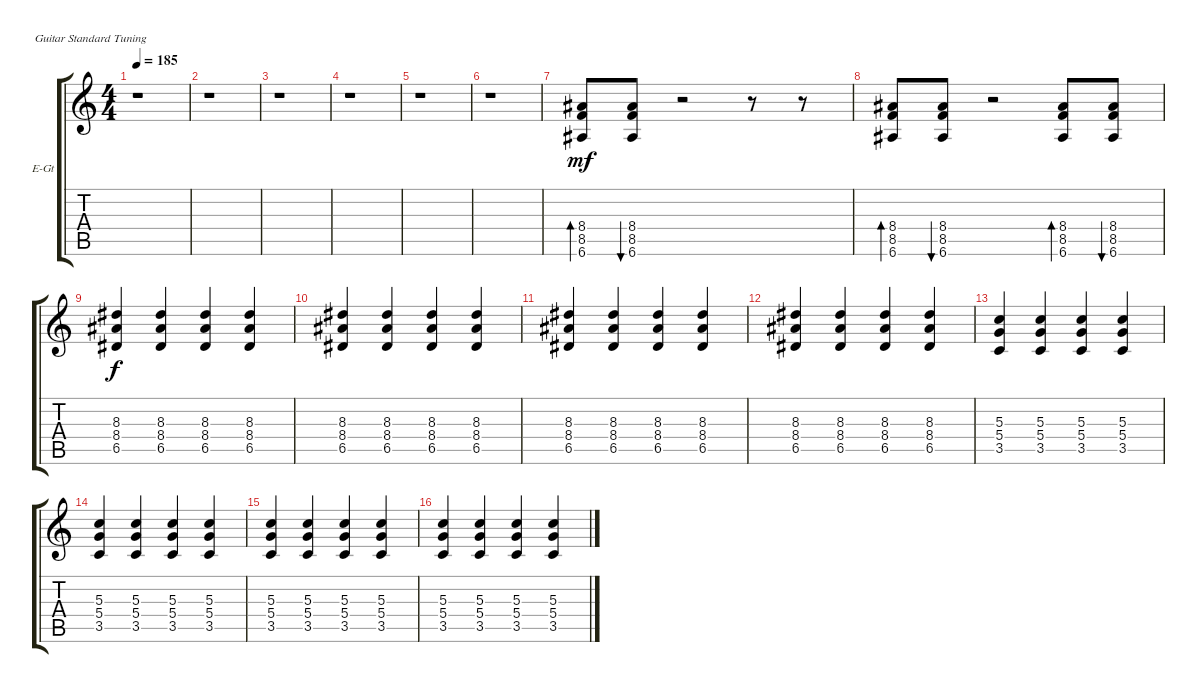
\defaultSystemsLayout 4
\bracketExtendMode groupsimilarinstruments
\firstSystemTrackNameOrientation horizontal
\otherSystemsTrackNameOrientation horizontal
\track ("Sébastien Lefebvre" "E-Gt") {instrument distortionguitar}
\staff {score tabs}
\tuning (E4 B3 G3 D3 A2 E2)
\ts (4 4)
\tempo 185
\clef g2
\scale
0.333333
\ks c
r.1{dy f} |
\scale
0.333333 r.1 |
\scale
0.333333 r.1 |
\scale
0.333333 r.1 |
\scale
0.333333 r.1 |
\scale
0.333333 r.1 |
\scale
0.333333 (8.4 8.5 6.6).8{bd 240 dy mf} (8.4 8.5 6.6).8{bu 240} r.2 r.8 r.8 |
\scale
0.333333 (8.4 8.5 6.6).8{bd 240} (8.4 8.5 6.6).8{bu 240} r.2 (8.4 8.5 6.6).8{bd 240} (8.4 8.5 6.6).8{bu 240} |
\scale
0.333333 (8.3 8.4 6.5).4{dy f} (8.3 8.4 6.5).4 (8.3 8.4 6.5).4 (8.3 8.4 6.5).4 |
\scale
0.333333 (8.3 8.4 6.5).4 (8.3 8.4 6.5).4 (8.3 8.4 6.5).4 (8.3 8.4 6.5).4 |
\scale
0.333333 (8.3 8.4 6.5).4 (8.3 8.4 6.5).4 (8.3 8.4 6.5).4 (8.3 8.4 6.5).4 |
\scale
0.333333 (8.3 8.4 6.5).4 (8.3 8.4 6.5).4 (8.3 8.4 6.5).4 (8.3 8.4 6.5).4 |
\scale
0.333333 (5.3 5.4 3.5).4 (5.3 5.4 3.5).4 (5.3 5.4 3.5).4 (5.3 5.4 3.5).4 |
\scale
0.333333 (5.3 5.4 3.5).4 (5.3 5.4 3.5).4 (5.3 5.4 3.5).4 (5.3 5.4 3.5).4 |
\scale
0.333333 (5.3 5.4 3.5).4 (5.3 5.4 3.5).4 (5.3 5.4 3.5).4 (5.3 5.4 3.5).4 |
\scale
0.333333 (5.3 5.4 3.5).4 (5.3 5.4 3.5).4 (5.3 5.4 3.5).4 (5.3 5.4 3.5).4
